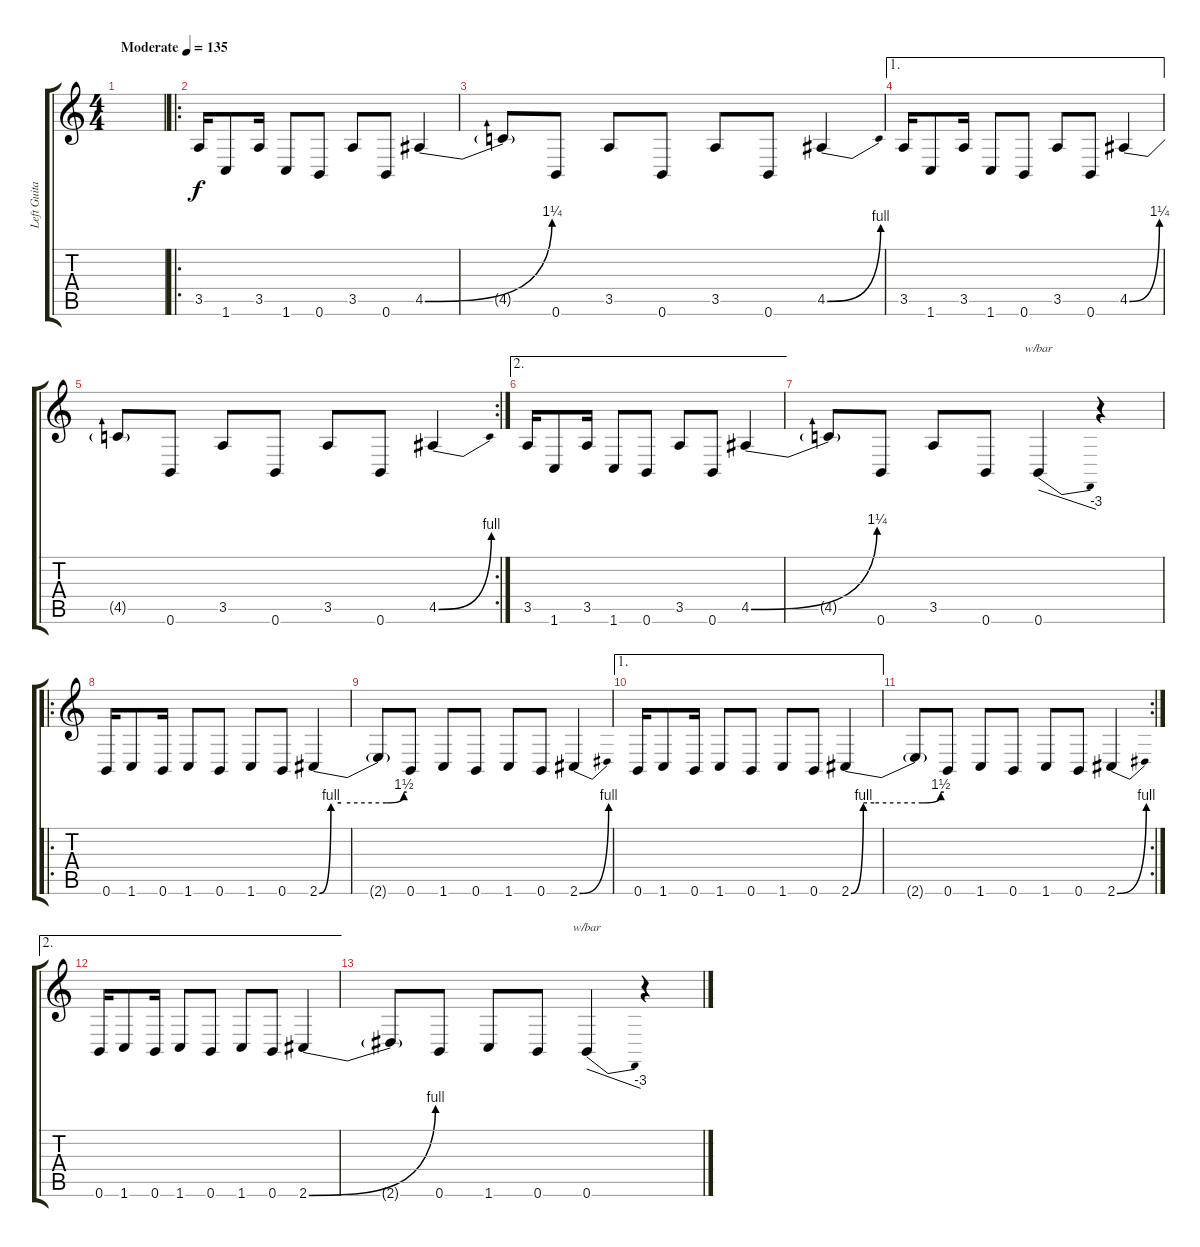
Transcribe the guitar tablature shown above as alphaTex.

\track ("Left Guitar" "Left Guita") {instrument distortionguitar}
\staff {score tabs}
\tuning (Db4 Ab3 E3 B2 Gb2 B1) {hide}
\ts (4 4)
\tempo (135 "Moderate")
\clef g2
\ks c
|
\ro
3.5.16 1.6.8 3.5.16 1.6.8 0.6.8 3.5.8 0.6.8 4.5{be (bend 0 0 60 5)}.4 |
4.5{t}.8 0.6.8 3.5.8 0.6.8 3.5.8 0.6.8 4.5{be (bend 0 0 60 4)}.4 |
\ae 1
3.5.16 1.6.8 3.5.16 1.6.8 0.6.8 3.5.8 0.6.8 4.5{be (bend 0 0 60 5)}.4 |
\rc 2
4.5{t}.8 0.6.8 3.5.8 0.6.8 3.5.8 0.6.8 4.5{be (bend 0 0 60 4)}.4 |
\ae 2
3.5.16 1.6.8 3.5.16 1.6.8 0.6.8 3.5.8 0.6.8 4.5{be (bend 0 0 60 5)}.4 |
4.5{t}.8 0.6.8 3.5.8 0.6.8 0.6.4{tbe (dive default 0 0 60 -12)} r.4 |
\ro
0.6.16 1.6.8 0.6.16 1.6.8 0.6.8 1.6.8 0.6.8 2.6{be (custom 0 0 8 4 15 4 46 4 58 6 60 6)}.4 |
2.6{t}.8 0.6.8 1.6.8 0.6.8 1.6.8 0.6.8 2.6{be (bend 0 0 60 4)}.4 |
\ae 1
0.6.16 1.6.8 0.6.16 1.6.8 0.6.8 1.6.8 0.6.8 2.6{be (custom 0 0 8 4 15 4 46 4 58 6 60 6)}.4 |
\rc 2
2.6{t}.8 0.6.8 1.6.8 0.6.8 1.6.8 0.6.8 2.6{be (bend 0 0 60 4)}.4 |
\ae 2
0.6.16 1.6.8 0.6.16 1.6.8 0.6.8 1.6.8 0.6.8 2.6{be (bend 0 0 60 4)}.4 |
2.6{t}.8 0.6.8 1.6.8 0.6.8 0.6.4{tbe (dive default 0 0 60 -12)} r.4
